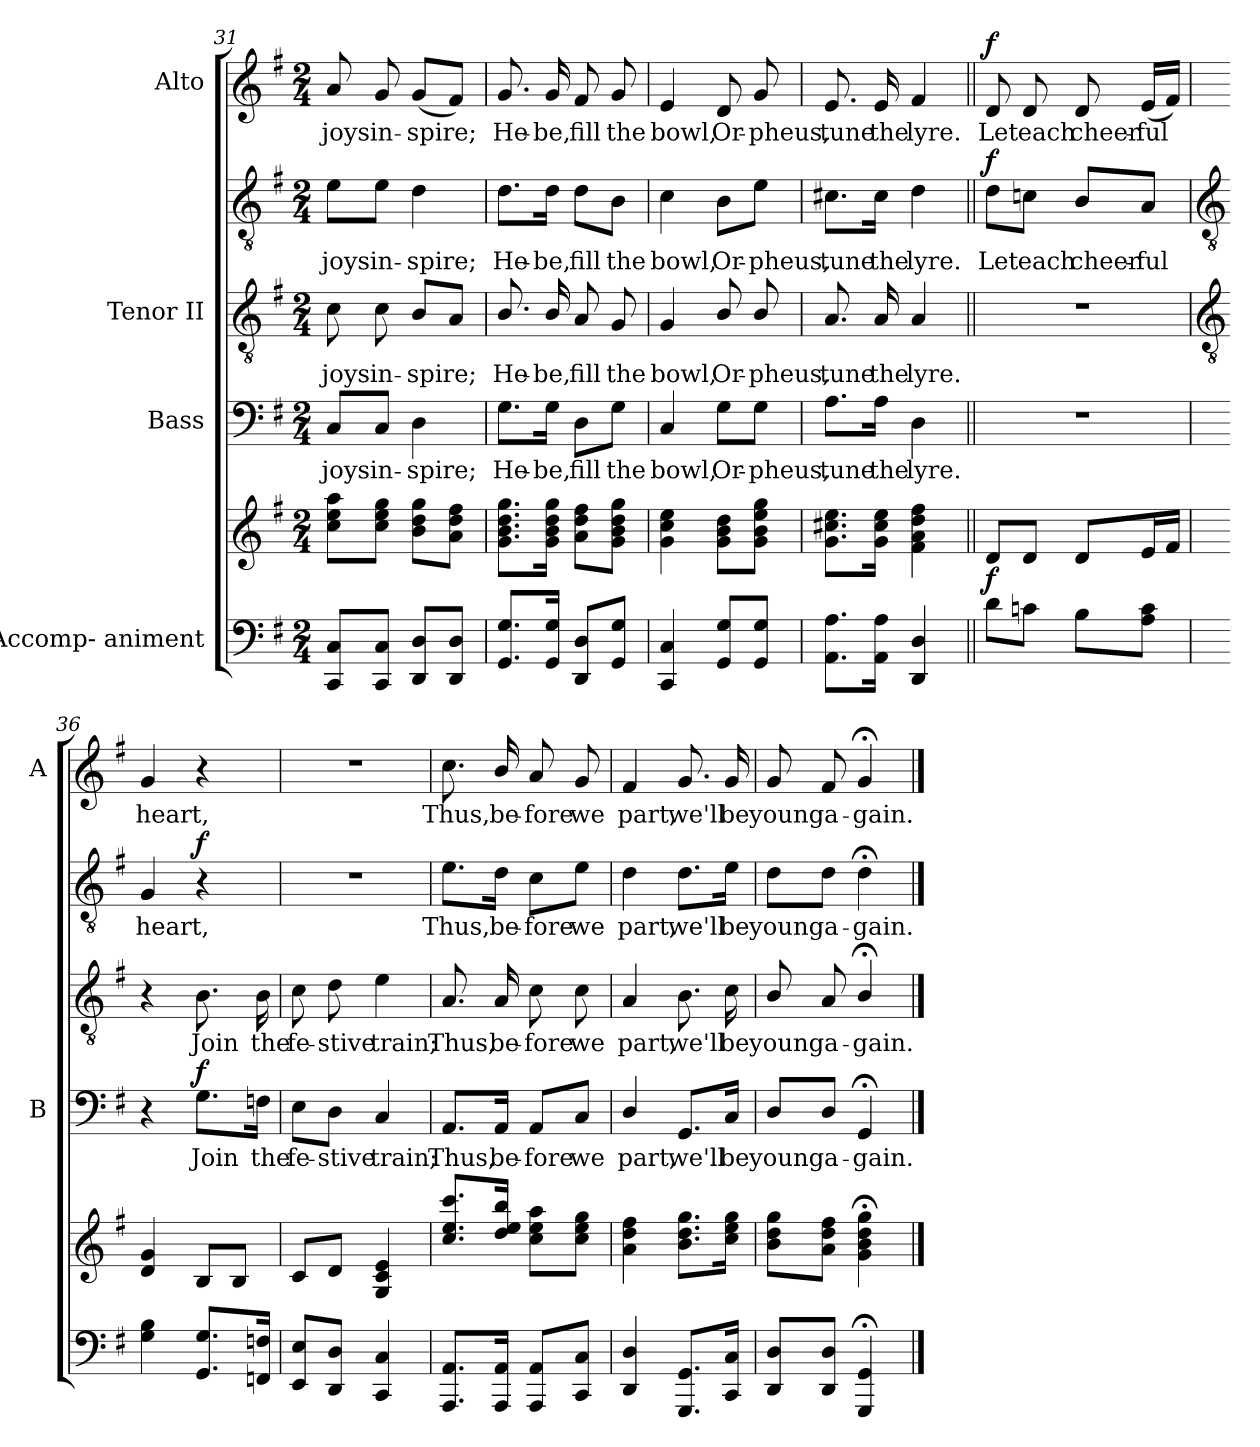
**kern	**kern	**dynam	**kern	**text	**dynam	**kern	**text	**kern	**text	**dynam	**kern	**text	**dynam
*part4	*part4	*part4	*part3	*part3	*part3	*part2	*part2	*part2	*part2	*part2	*part1	*part1	*part1
*staff6	*staff5	*staff5/6	*staff4	*staff4	*staff4	*staff3	*staff3	*staff2	*staff2	*staff2/3	*staff1	*staff1	*staff1
*I"Accomp- animent	*	*	*I"Bass	*	*	*I"Tenor II	*	*	*	*	*I"Alto	*	*
*	*	*	*I'B	*	*	*	*	*	*	*	*I'A	*	*
!!LO:LB:g=z
*clefF4	*clefG2	*	*clefF4	*	*	*clefGv2	*	*clefGv2	*	*	*clefG2	*	*
*k[f#]	*k[f#]	*	*k[f#]	*	*	*k[f#]	*	*k[f#]	*	*	*k[f#]	*	*
*G:	*G:	*	*G:	*	*	*G:	*	*G:	*	*	*G:	*	*
*M2/4	*M2/4	*	*M2/4	*	*	*M2/4	*	*M2/4	*	*	*M2/4	*	*
=31	=31	=31	=31	=31	=31	=31	=31	=31	=31	=31	=31	=31	=31
!	!	!	!	!LO:LY:b	!	!	!LO:LY:b	!	!LO:LY:b	!	!	!LO:LY:b	!
8CC 8CL	8cc 8ee 8aaL	.	8C/L	joys	.	8c	joys	8e\L	joys	.	8a	joys	.
!	!	!	!	!LO:LY:b	!	!	!LO:LY:b	!	!LO:LY:b	!	!	!LO:LY:b	!
8CC 8CJ	8cc 8ee 8ggJ	.	8C/J	in-	.	8c	in-	8e\J	in-	.	8g	in-	.
!	!	!	!	!LO:LY:b	!	!	!LO:LY:b	!	!LO:LY:b	!	!	!LO:LY:b	!
8DD 8DL	8b 8dd 8ggL	.	4D	-spire;	.	8BL	-spire;	4d	-spire;	.	(<8gL	-spire;	.
8DD 8DJ	8a 8dd 8ff#J	.	.	.	.	8AJ	.	.	.	.	8f#J)	.	.
=32	=32	=32	=32	=32	=32	=32	=32	=32	=32	=32	=32	=32	=32
!	!	!	!	!LO:LY:b	!	!	!LO:LY:b	!	!LO:LY:b	!	!	!LO:LY:b	!
8.GG 8.GL	8.g 8.b 8.dd 8.ggL	.	8.G\L	He-	.	8.B/	He-	8.d\L	He-	.	8.g	He-	.
!	!	!	!	!LO:LY:b	!	!	!LO:LY:b	!	!LO:LY:b	!	!	!LO:LY:b	!
16GG 16GJ	16g 16b 16dd 16ggJ	.	16G\Jk	-be,	.	16B/	-be,	16d\Jk	-be,	.	16g	-be,	.
!	!	!	!	!LO:LY:b	!	!	!LO:LY:b	!	!LO:LY:b	!	!	!LO:LY:b	!
8DD 8DL	8a 8dd 8ff#L	.	8D\L	fill	.	8A	fill	8d\L	fill	.	8f#	fill	.
!	!	!	!	!LO:LY:b	!	!	!LO:LY:b	!	!LO:LY:b	!	!	!LO:LY:b	!
8GG 8GJ	8g 8b 8dd 8ggJ	.	8G\J	the	.	8G	the	8B\J	the	.	8g	the	.
=33	=33	=33	=33	=33	=33	=33	=33	=33	=33	=33	=33	=33	=33
!	!	!	!	!LO:LY:b	!	!	!LO:LY:b	!	!LO:LY:b	!	!	!LO:LY:b	!
4CC 4C	4g 4cc 4ee	.	4C	bowl,	.	4G	bowl,	4c	bowl,	.	4e	bowl,	.
!	!	!	!	!LO:LY:b	!	!	!LO:LY:b	!	!LO:LY:b	!	!	!LO:LY:b	!
8GG 8GL	8g 8b 8ddL	.	8G\L	Or-	.	8B/	Or-	8B\L	Or-	.	8d	Or-	.
!	!	!	!	!LO:LY:b	!	!	!LO:LY:b	!	!LO:LY:b	!	!	!LO:LY:b	!
8GG 8GJ	8g 8b 8ee 8ggJ	.	8G\J	-pheus,	.	8B/	-pheus,	8e\J	-pheus,	.	8g	-pheus,	.
=34	=34	=34	=34	=34	=34	=34	=34	=34	=34	=34	=34	=34	=34
!	!	!	!	!LO:LY:b	!	!	!LO:LY:b	!	!LO:LY:b	!	!	!LO:LY:b	!
8.AA 8.AL	8.g 8.cc#X 8.eeL	.	8.A\L	tune	.	8.A	tune	8.c#X\L	tune	.	8.e	tune	.
!	!	!	!	!LO:LY:b	!	!	!LO:LY:b	!	!LO:LY:b	!	!	!LO:LY:b	!
16AA 16AJ	16g 16cc# 16eeJ	.	16A\Jk	the	.	16A	the	16c#\Jk	the	.	16e	the	.
!	!	!	!	!LO:LY:b	!	!	!LO:LY:b	!	!LO:LY:b	!	!	!LO:LY:b	!
4DD 4D	4f# 4a 4dd 4ff#	.	4D	lyre.	.	4A	lyre.	4d	lyre.	.	4f#	lyre.	.
=35||	=35||	=35||	=35||	=35||	=35||	=35||	=35||	=35||	=35||	=35||	=35||	=35||	=35||
!	!	!LO:DY:b	!LO:N:vis=1	!	!	!LO:N:vis=1	!	!	!LO:LY:b	!LO:DY:b	!	!LO:LY:b	!LO:DY:b
8dL	8dL	f	2r	.	.	2r	.	8d\L	Let	f	8d	Let	f
!	!	!	!	!	!	!	!	!	!LO:LY:b	!	!	!LO:LY:b	!
8cnJ	8dJ	.	.	.	.	.	.	8cn\J	each	.	8d	each	.
!	!	!	!	!	!	!	!	!	!LO:LY:b	!	!	!LO:LY:b	!
8BL	8dL	.	.	.	.	.	.	8B/L	cheer-	.	8d	cheer-	.
!	!	!	!	!	!	!	!	!	!LO:LY:b	!	!	!LO:LY:b	!
8A 8cJ	16eL	.	.	.	.	.	.	8A/J	-ful	.	(<16eLL	-ful	.
.	16f#JJ	.	.	.	.	.	.	.	.	.	16f#JJ)	.	.
!!LO:LB:g=z
=36	=36	=36	=36	=36	=36	=36	=36	=36	=36	=36	=36	=36	=36
*	*	*	*	*	*	*clefGv2	*	*clefGv2	*	*	*	*	*
!	!	!	!	!	!	!	!	!	!LO:LY:b	!	!	!LO:LY:b	!
4G 4B	4d 4g	.	4r	.	.	4r	.	4G	heart,	.	4g	heart,	.
!	!	!	!	!LO:LY:b	!LO:DY:b	!	!LO:LY:b	!	!	!LO:DY:b=2	!	!	!
8.GG 8.GL	8BL	.	8.G\L	Join	f	8.B	Join	4r	.	f	4r	.	.
.	8BJ	.	.	.	.	.	.	.	.	.	.	.	.
!	!	!	!	!LO:LY:b	!	!	!LO:LY:b	!	!	!	!	!	!
16FFn 16FnJ	.	.	16Fn\Jk	the	.	16B	the	.	.	.	.	.	.
=37	=37	=37	=37	=37	=37	=37	=37	=37	=37	=37	=37	=37	=37
!	!	!	!	!LO:LY:b	!	!	!LO:LY:b	!LO:N:vis=1	!	!	!LO:N:vis=1	!	!
8EE 8EL	8cL	.	8E\L	fe-	.	8c	fe-	2r	.	.	2r	.	.
!	!	!	!	!LO:LY:b	!	!	!LO:LY:b	!	!	!	!	!	!
8DD 8DJ	8dJ	.	8D\J	-stive	.	8d	-stive	.	.	.	.	.	.
!	!	!	!	!LO:LY:b	!	!	!LO:LY:b	!	!	!	!	!	!
4CC 4C	4G 4c 4e	.	4C	train;	.	4e	train;	.	.	.	.	.	.
=38	=38	=38	=38	=38	=38	=38	=38	=38	=38	=38	=38	=38	=38
!	!	!	!	!LO:LY:b	!	!	!LO:LY:b	!	!LO:LY:b	!	!	!LO:LY:b	!
8.AAA 8.AAL	8.cc 8.ee 8.cccL	.	8.AA/L	Thus,	.	8.A	Thus,	8.e\L	Thus,	.	8.cc	Thus,	.
!	!	!	!	!LO:LY:b	!	!	!LO:LY:b	!	!LO:LY:b	!	!	!LO:LY:b	!
16AAA 16AAJ	16dd/ 16ee/ 16bb/J	.	16AA/Jk	be-	.	16A	be-	16d\Jk	be-	.	16b/	be-	.
!	!	!	!	!LO:LY:b	!	!	!LO:LY:b	!	!LO:LY:b	!	!	!LO:LY:b	!
8AAA 8AAL	8cc 8ee 8aaL	.	8AA/L	-fore	.	8c	-fore	8c\L	-fore	.	8a	-fore	.
!	!	!	!	!LO:LY:b	!	!	!LO:LY:b	!	!LO:LY:b	!	!	!LO:LY:b	!
8CC 8CJ	8cc 8ee 8ggJ	.	8C/J	we	.	8c	we	8e\J	we	.	8g	we	.
=39	=39	=39	=39	=39	=39	=39	=39	=39	=39	=39	=39	=39	=39
!	!	!	!	!LO:LY:b	!	!	!LO:LY:b	!	!LO:LY:b	!	!	!LO:LY:b	!
4DD/ 4D/	4a 4dd 4ff#	.	4D/	part,	.	4A	part,	4d	part,	.	4f#	part,	.
!	!	!	!	!LO:LY:b	!	!	!LO:LY:b	!	!LO:LY:b	!	!	!LO:LY:b	!
8.GGG 8.GGL	8.b 8.dd 8.ggL	.	8.GG/L	we'll	.	8.B	we'll	8.d\L	we'll	.	8.g	we'll	.
!	!	!	!	!LO:LY:b	!	!	!LO:LY:b	!	!LO:LY:b	!	!	!LO:LY:b	!
16CC 16CJ	16cc 16ee 16ggJ	.	16C/Jk	be	.	16c	be	16e\Jk	be	.	16g	be	.
=40	=40	=40	=40	=40	=40	=40	=40	=40	=40	=40	=40	=40	=40
!	!	!	!	!LO:LY:b	!	!	!LO:LY:b	!	!LO:LY:b	!	!	!LO:LY:b	!
8DD/ 8D/L	8b 8dd 8ggL	.	8D/L	young	.	8B/	young	8d\L	young	.	8g	young	.
!	!	!	!	!LO:LY:b	!	!	!LO:LY:b	!	!LO:LY:b	!	!	!LO:LY:b	!
8DD/ 8D/J	8a 8dd 8ff#J	.	8D/J	a-	.	8A	a-	8d\J	a-	.	8f#	a-	.
!	!	!	!	!LO:LY:b	!	!	!LO:LY:b	!	!LO:LY:b	!	!	!LO:LY:b	!
4GGG;< 4GG;<	4g;< 4b;< 4dd;< 4gg;<	.	4GG;<	-gain.	.	4B;</	-gain.	4d;<	-gain.	.	4g;<	-gain.	.
==	==	==	==	==	==	==	==	==	==	==	==	==	==
*-	*-	*-	*-	*-	*-	*-	*-	*-	*-	*-	*-	*-	*-
